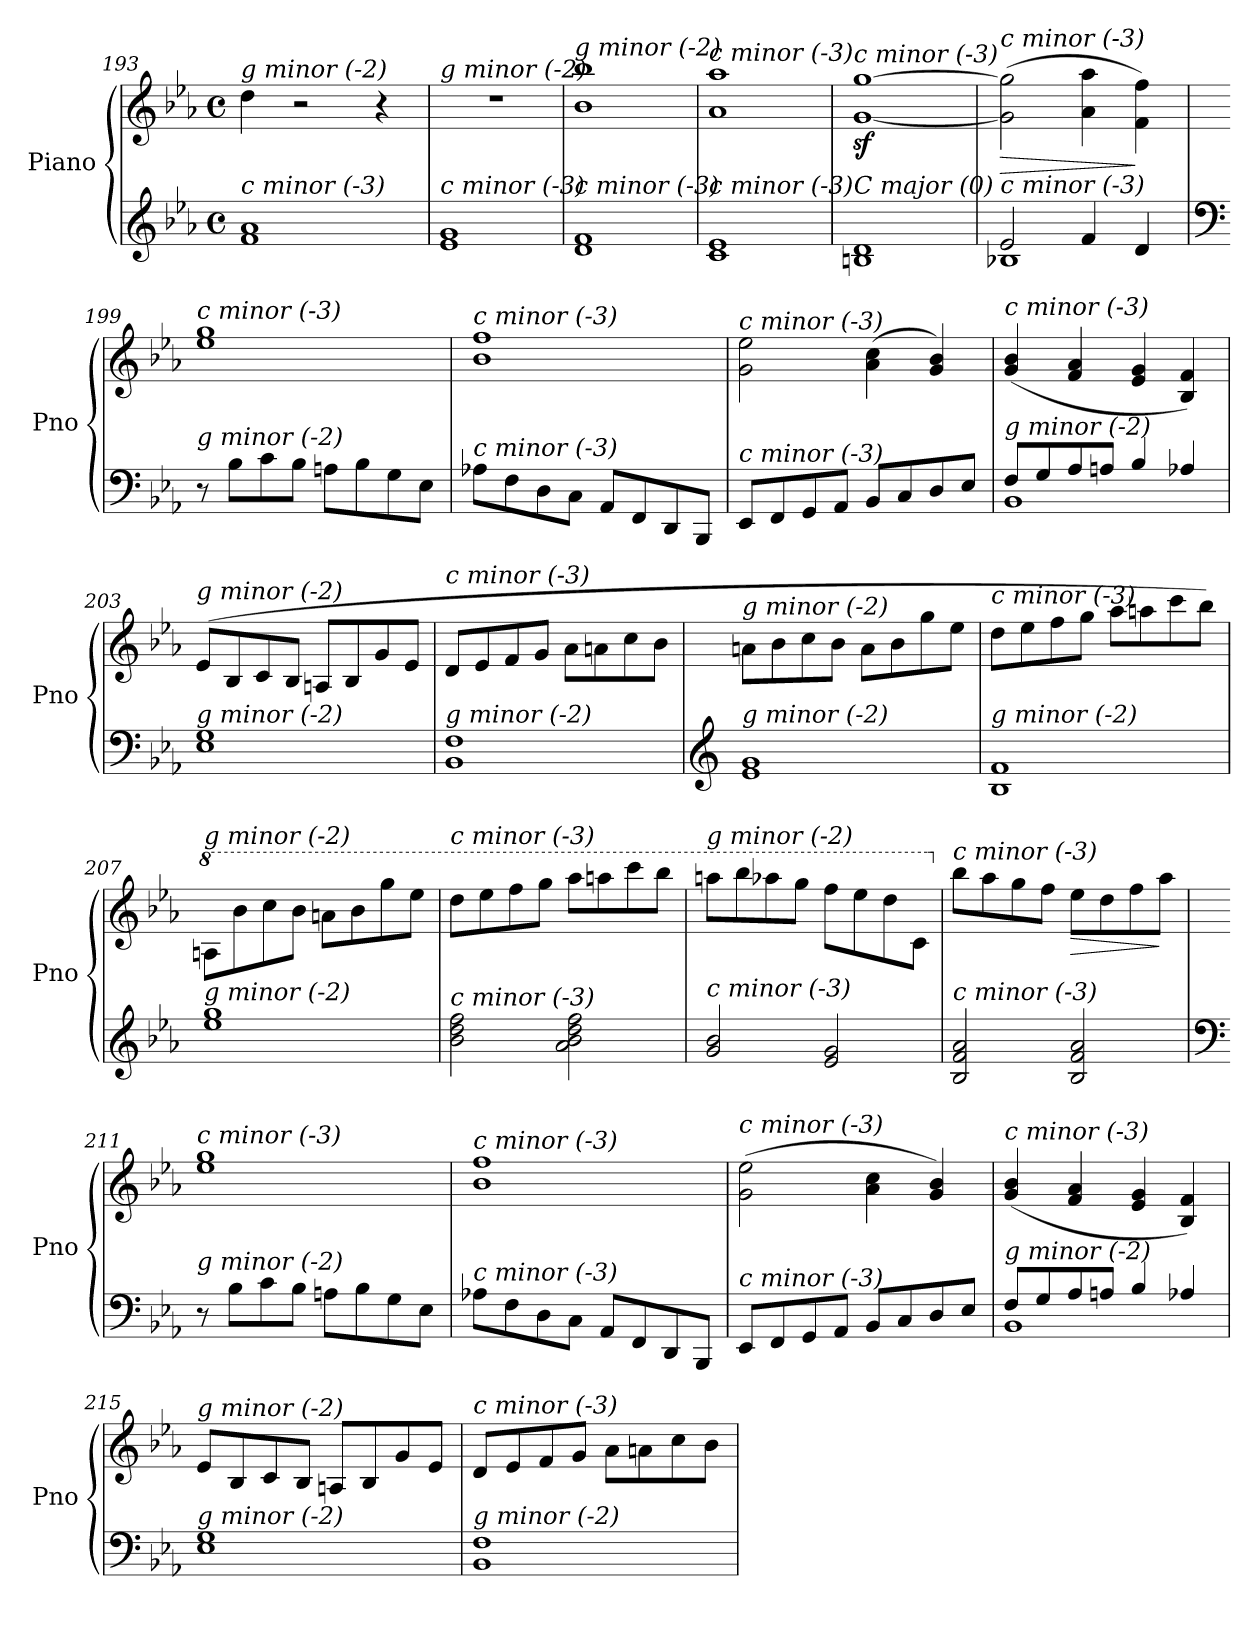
**kern	**kern	**dynam
*part1	*part1	*part1
*staff2	*staff1	*staff1/2
*I"Piano	*	*
*I'Pno	*	*
*clefG2	*clefG2	*
*k[b-e-a-]	*k[b-e-a-]	*
*M4/4	*M4/4	*
*met(c)	*met(c)	*
=193	=193	=193
!	!LO:TX:i:t=g minor (-2)	!
!LO:TX:i:t=c minor (-3)	!	!
1f 1a-	4dd\	.
.	2r	.
.	4r	.
=194	=194	=194
!	!LO:TX:i:t=g minor (-2)	!
!LO:TX:i:t=c minor (-3)	!	!
1e- 1g	1r	.
=195	=195	=195
!	!LO:TX:i:t=g minor (-2)	!
!LO:TX:i:t=c minor (-3)	!	!
1d 1f	1b- 1bb-	.
=196	=196	=196
!	!LO:TX:i:t=c minor (-3)	!
!LO:TX:i:t=c minor (-3)	!	!
!	!	!LO:DY:b
1c 1e-	1a- 1aa-	other-dynamics
=197	=197	=197
!	!LO:TX:i:t=c minor (-3)	!
!LO:TX:i:t=C major (0)	!	!
1Bn 1d	[1gz< [1ggz<	.
=198	=198	=198
*^	*	*
!	!	!LO:TX:i:t=c minor (-3)	!
!LO:TX:i:t=c minor (-3)	!	!	!
!	!	!	!LO:HP:b
2e-/	1B-X	(>2g\] 2gg\]	>
4f/	.	4a-\ 4aa-\	.
4d/	.	4f\ 4ff\)	]
*v	*v	*	*
=199	=199	=199
*clefF4	*	*
!	!LO:TX:i:t=c minor (-3)	!
!LO:TX:i:t=g minor (-2)	!	!
!	!	!LO:DY:b
8r	1ee- 1gg	other-dynamics
8B-\L	.	.
8c\	.	.
8B-\J	.	.
8An\L	.	.
8B-\	.	.
8G\	.	.
8E-\J	.	.
!!LO:LB:g=z
=200	=200	=200
!	!LO:TX:i:t=c minor (-3)	!
!LO:TX:i:t=c minor (-3)	!	!
8A-X\L	1b- 1ff	.
8F\	.	.
8D\	.	.
8C\J	.	.
8AA-/L	.	.
8FF/	.	.
8DD/	.	.
8BBB-/J	.	.
!!LO:LB:g=z
=201	=201	=201
!	!LO:TX:i:t=c minor (-3)	!
!LO:TX:i:t=c minor (-3)	!	!
8EE-/L	2g\ 2ee-\	.
8FF/	.	.
8GG/	.	.
8AA-/J	.	.
8BB-/L	(>4a-\ 4cc\	.
8C/	.	.
8D/	4g/ 4b-/)	.
8E-/J	.	.
=202	=202	=202
*^	*	*
!	!	!LO:TX:i:t=c minor (-3)	!
!LO:TX:i:t=g minor (-2)	!	!	!
8F/L	1BB-	(>4g/ 4b-/	.
8G/	.	.	.
8A-/	.	4f/ 4a-/	.
8An/J	.	.	.
4B-/	.	4e-/ 4g/	.
4A-X/	.	4B-/ 4f/)	.
*v	*v	*	*
=203	=203	=203
!	!LO:TX:i:t=g minor (-2)	!
!LO:TX:i:t=g minor (-2)	!	!
1E- 1G	(>8e-/L	.
.	8B-/	.
.	8c/	.
.	8B-/J	.
.	8An/L	.
.	8B-/	.
.	8g/	.
.	8e-/J	.
=204	=204	=204
!	!LO:TX:i:t=c minor (-3)	!
!LO:TX:i:t=g minor (-2)	!	!
1BB- 1F	8d/L	.
.	8e-/	.
.	8f/	.
.	8g/J	.
.	8a-\L	.
.	8an\	.
.	8cc\	.
.	8b-\J	.
!!LO:LB:g=z
=205	=205	=205
*clefG2	*	*
!	!LO:TX:i:t=g minor (-2)	!
!LO:TX:i:t=g minor (-2)	!	!
1e- 1g	8an\L	.
.	8b-\	.
.	8cc\	.
.	8b-\J	.
.	8a\L	.
.	8b-\	.
.	8gg\	.
.	8ee-\J	.
!!LO:PB:g=z
=206	=206	=206
!	!LO:TX:i:t=c minor (-3)	!
!LO:TX:i:t=g minor (-2)	!	!
1B- 1f	8dd\L	.
.	8ee-\	.
.	8ff\	.
.	8gg\J	.
.	8aa-\L	.
.	8aan\	.
.	8ccc\	.
.	8bb-\J)	.
=207	=207	=207
*	*8va	*
!	!LO:TX:i:t=g minor (-2)	!
!LO:TX:i:t=g minor (-2)	!	!
!	!	!LO:DY:b
1ee- 1gg	8a\L	other-dynamics
.	8bb-\	.
.	8ccc\	.
.	8bb-\J	.
.	8aa\L	.
.	8bb-\	.
.	8ggg\	.
.	8eee-\J	.
=208	=208	=208
!	!LO:TX:i:t=c minor (-3)	!
!LO:TX:i:t=c minor (-3)	!	!
2b-\ 2dd\ 2ff\	8ddd\L	.
.	8eee-\	.
.	8fff\	.
.	8ggg\J	.
2a-\ 2b-\ 2dd\ 2ff\	8aaa-\L	.
.	8aaan\	.
.	8cccc\	.
.	8bbb-\J	.
=209	=209	=209
!	!LO:TX:i:t=g minor (-2)	!
!LO:TX:i:t=c minor (-3)	!	!
2g/ 2b-/	8aaan\L	.
.	8bbb-\	.
.	8aaa-X\	.
.	8ggg\J	.
2e-/ 2g/	8fff\L	.
.	8eee-\	.
.	8ddd\	.
.	8cc\J	.
!!LO:LB:g=z
=210	=210	=210
*	*X8va	*
!	!LO:TX:i:t=c minor (-3)	!
!LO:TX:i:t=c minor (-3)	!	!
2B-/ 2f/ 2a-/	8bb-\L	.
.	8aa-\	.
.	8gg\	.
.	8ff\J	.
!	!	!LO:HP:b
2B-/ 2f/ 2a-/	8ee-\L	>
.	8dd\	.
.	8ff\	.
.	8aa-\J	]
=211	=211	=211
*clefF4	*	*
!	!LO:TX:i:t=c minor (-3)	!
!LO:TX:i:t=g minor (-2)	!	!
!	!	!LO:DY:b
8r	1ee- 1gg	other-dynamics
8B-\L	.	.
8c\	.	.
8B-\J	.	.
8An\L	.	.
8B-\	.	.
8G\	.	.
8E-\J	.	.
=212	=212	=212
!	!LO:TX:i:t=c minor (-3)	!
!LO:TX:i:t=c minor (-3)	!	!
8A-X\L	1b- 1ff	.
8F\	.	.
8D\	.	.
8C\J	.	.
8AA-/L	.	.
8FF/	.	.
8DD/	.	.
8BBB-/J	.	.
=213	=213	=213
!	!LO:TX:i:t=c minor (-3)	!
!LO:TX:i:t=c minor (-3)	!	!
8EE-/L	(>2g\ 2ee-\	.
8FF/	.	.
8GG/	.	.
8AA-/J	.	.
8BB-/L	4a-\ 4cc\	.
8C/	.	.
8D/	4g/ 4b-/)	.
8E-/J	.	.
=214	=214	=214
*^	*	*
!	!	!LO:TX:i:t=c minor (-3)	!
!LO:TX:i:t=g minor (-2)	!	!	!
8F/L	1BB-	(>4g/ 4b-/	.
8G/	.	.	.
8A-/	.	4f/ 4a-/	.
8An/J	.	.	.
4B-/	.	4e-/ 4g/	.
4A-X/	.	4B-/ 4f/)	.
*v	*v	*	*
!!LO:PB:g=z
=215	=215	=215
!	!LO:TX:i:t=g minor (-2)	!
!LO:TX:i:t=g minor (-2)	!	!
1E- 1G	8e-/L	.
.	8B-/	.
.	8c/	.
.	8B-/J	.
.	8An/L	.
.	8B-/	.
.	8g/	.
.	8e-/J	.
=216	=216	=216
!	!LO:TX:i:t=c minor (-3)	!
!LO:TX:i:t=g minor (-2)	!	!
1BB- 1F	8d/L	.
.	8e-/	.
.	8f/	.
.	8g/J	.
.	8a-\L	.
.	8an\	.
.	8cc\	.
.	8b-\J	.
=	=	=
*-	*-	*-
